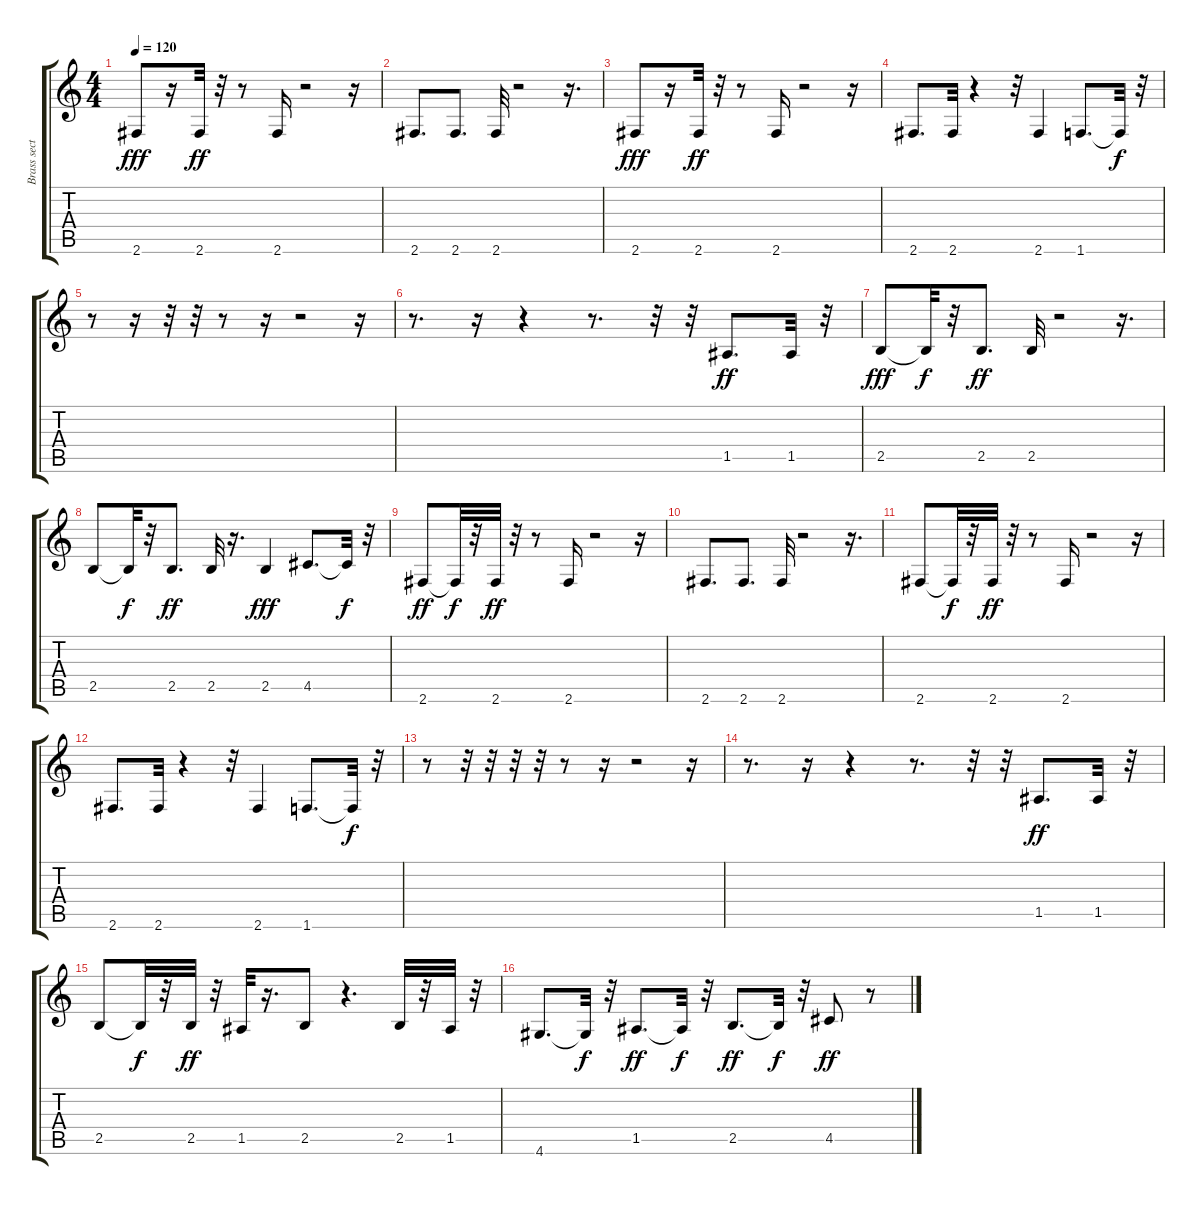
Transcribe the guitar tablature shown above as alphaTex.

\track ("Brass section" "Brass sect") {instrument synthbass1}
\staff {score tabs}
\tuning (E4 B3 G3 D3 A2 E2) {hide}
\ts (4 4)
\tempo 120
\clef g2
\ks c
2.6.8{dy fff} r.16 2.6.32{dy ff} r.32 r.8 2.6.16 r.2 r.16 |
2.6.8{d} 2.6.8{d} 2.6.32 r.2 r.16{d} |
2.6.8{dy fff} r.16 2.6.32{dy ff} r.32 r.8 2.6.16 r.2 r.16 |
2.6.8{d} 2.6.32 r.4 r.32 2.6.4 1.6.8{d} 1.6{t}.32{dy f} r.32 |
r.8 r.16 r.32 r.32 r.8 r.16 r.2 r.16 |
r.8{d} r.16 r.4 r.8{d} r.32 r.32 1.5.8{d dy ff} 1.5.32 r.32 |
2.5.8{dy fff} 2.5{t}.32{dy f} r.32 2.5.8{d dy ff} 2.5.32 r.2 r.16{d} |
2.5.8 2.5{t}.32{dy f} r.32 2.5.8{d dy ff} 2.5.32 r.16{d} 2.5.4{dy fff} 4.5.8{d} 4.5{t}.32{dy f} r.32 |
2.6.8{dy ff} 2.6{t}.32{dy f} r.32 2.6.32{dy ff} r.32 r.8 2.6.16 r.2 r.16 |
2.6.8{d} 2.6.8{d} 2.6.32 r.2 r.16{d} |
2.6.8 2.6{t}.32{dy f} r.32 2.6.32{dy ff} r.32 r.8 2.6.16 r.2 r.16 |
2.6.8{d} 2.6.32 r.4 r.32 2.6.4 1.6.8{d} 1.6{t}.32{dy f} r.32 |
r.8 r.32 r.32 r.32 r.32 r.8 r.16 r.2 r.16 |
r.8{d} r.16 r.4 r.8{d} r.32 r.32 1.5.8{d dy ff} 1.5.32 r.32 |
2.5.8 2.5{t}.32{dy f} r.32 2.5.32{dy ff} r.32 1.5.32 r.16{d} 2.5.8 r.4{d} 2.5.32 r.32 1.5.32 r.32 |
4.6.8{d} 4.6{t}.32{dy f} r.32 1.5.8{d dy ff} 1.5{t}.32{dy f} r.32 2.5.8{d dy ff} 2.5{t}.32{dy f} r.32 4.5.8{dy ff} r.8
